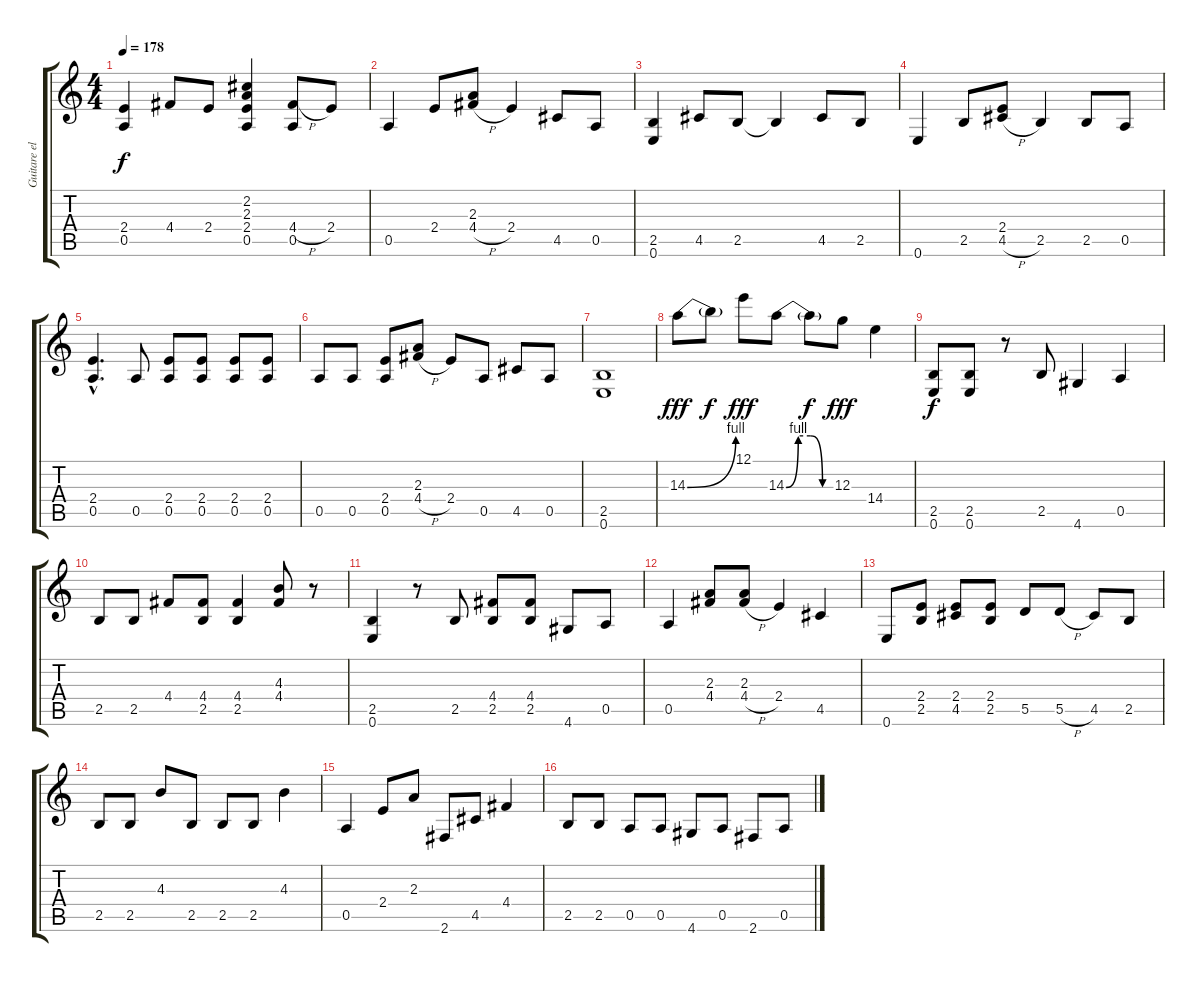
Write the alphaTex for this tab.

\track ("Guitare electrique" "Guitare el") {instrument acousticguitarsteel}
\staff {score tabs}
\tuning (E4 B3 G3 D3 A2 E2) {hide}
\ts (4 4)
\tempo 178
\clef g2
\ks c
(2.4 0.5).4{dy f} 4.4.8 2.4.8 (2.2 2.3 2.4 0.5).4 (4.4{h} 0.5).8 2.4.8 |
0.5.4 2.4.8 (2.3 4.4{h}).8 2.4.4 4.5.8 0.5.8 |
(2.5 0.6).4 4.5.8 2.5.8 2.5{t}.4 4.5.8 2.5.8 |
0.6.4 2.5.8 (2.4 4.5{h}).8 2.5.4 2.5.8 0.5.8 |
(2.4{hac} 0.5{hac}).4{d} 0.5.8 (2.4 0.5).8 (2.4 0.5).8 (2.4 0.5).8 (2.4 0.5).8 |
0.5.8 0.5.8 (2.4 0.5).8 (2.3 4.4{h}).8 2.4.8 0.5.8 4.5.8 0.5.8 |
(2.5 0.6).1 |
14.3{be (bend 0 0 60 4)}.8{dy fff} 14.3{t}.8{dy f} 12.1.8{dy fff} 14.3{be (custom 0 0 15 4 30 4 45 0 60 0)}.8 14.3{t}.8{dy f} 12.3.8{dy fff} 14.4.4 |
(2.5 0.6).8{dy f} (2.5 0.6).8 r.8 2.5.8 4.6.4 0.5.4 |
2.5.8 2.5.8 4.4.8 (4.4 2.5).8 (4.4 2.5).4 (4.3 4.4).8 r.8 |
(2.5 0.6).4 r.8 2.5.8 (4.4 2.5).8 (4.4 2.5).8 4.6.8 0.5.8 |
0.5.4 (2.3 4.4).8 (2.3 4.4{h}).8 2.4.4 4.5.4 |
0.6.8 (2.4 2.5).8 (2.4 4.5).8 (2.4 2.5).8 5.5.8 5.5{h}.8 4.5.8 2.5.8 |
2.5.8 2.5.8 4.3.8 2.5.8 2.5.8 2.5.8 4.3.4 |
0.5.4 2.4.8 2.3.8 2.6.8 4.5.8 4.4.4 |
2.5.8 2.5.8 0.5.8 0.5.8 4.6.8 0.5.8 2.6.8 0.5.8
